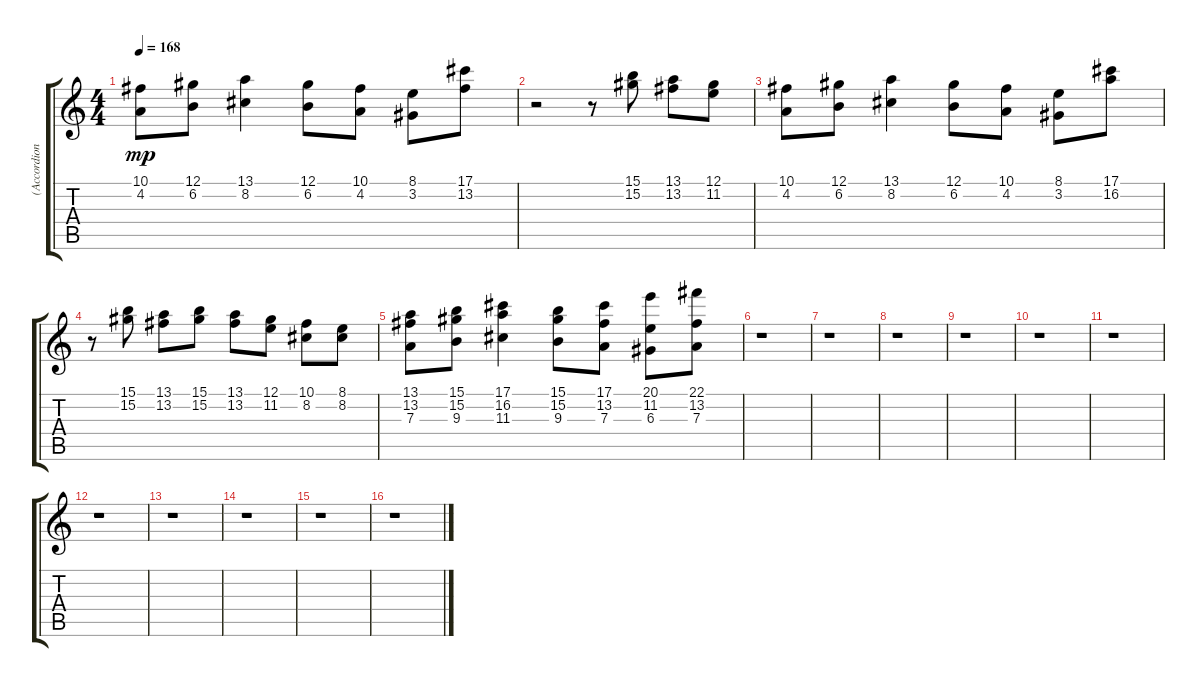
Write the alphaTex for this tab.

\track ("(Accordion)" "(Accordion") {instrument accordion}
\staff {score tabs}
\tuning (Ab4 F4 D4 B3 Ab3 F3) {hide}
\ts (4 4)
\tempo 168
\clef g2
\ks c
(10.1 4.2).8{dy mp} (12.1 6.2).8 (13.1 8.2).4 (12.1 6.2).8 (10.1 4.2).8 (8.1 3.2).8 (17.1 13.2).8 |
r.2 r.8 (15.1 15.2).8 (13.1 13.2).8 (12.1 11.2).8 |
(10.1 4.2).8 (12.1 6.2).8 (13.1 8.2).4 (12.1 6.2).8 (10.1 4.2).8 (8.1 3.2).8 (17.1 16.2).8 |
r.8 (15.1 15.2).8 (13.1 13.2).8 (15.1 15.2).8 (13.1 13.2).8 (12.1 11.2).8 (10.1 8.2).8 (8.1 8.2).8 |
(13.1 13.2 7.3).8 (15.1 15.2 9.3).8 (17.1 16.2 11.3).4 (15.1 15.2 9.3).8 (17.1 13.2 7.3).8 (20.1 11.2 6.3).8 (22.1 13.2 7.3).8 |
r.1 |
r.1 |
r.1 |
r.1 |
r.1 |
r.1 |
r.1 |
r.1 |
r.1 |
r.1 |
r.1
